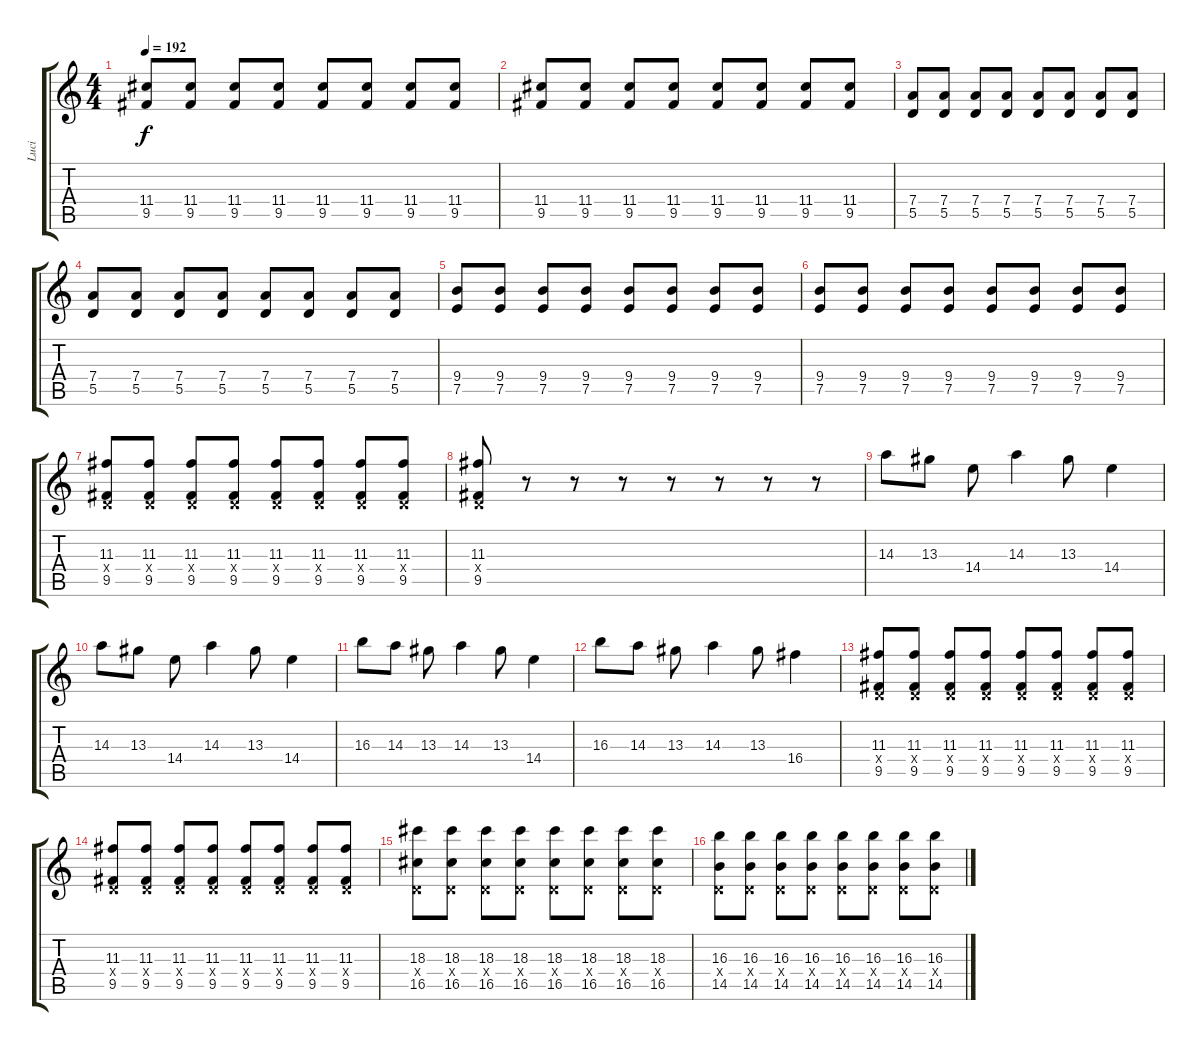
\track ("Luci" "Luci") {instrument electricguitarjazz}
\staff {score tabs}
\tuning (E4 B3 G3 D3 A2 D2) {hide}
\ts (4 4)
\tempo 192
\clef g2
\ks c
(11.4 9.5).8{dy f instrument electricguitarmuted} (11.4 9.5).8 (11.4 9.5).8 (11.4 9.5).8 (11.4 9.5).8 (11.4 9.5).8 (11.4 9.5).8 (11.4 9.5).8 |
(11.4 9.5).8 (11.4 9.5).8 (11.4 9.5).8 (11.4 9.5).8 (11.4 9.5).8 (11.4 9.5).8 (11.4 9.5).8 (11.4 9.5).8 |
(7.4 5.5).8 (7.4 5.5).8 (7.4 5.5).8 (7.4 5.5).8 (7.4 5.5).8 (7.4 5.5).8 (7.4 5.5).8 (7.4 5.5).8 |
(7.4 5.5).8 (7.4 5.5).8 (7.4 5.5).8 (7.4 5.5).8 (7.4 5.5).8 (7.4 5.5).8 (7.4 5.5).8 (7.4 5.5).8 |
(9.4 7.5).8{instrument distortionguitar} (9.4 7.5).8 (9.4 7.5).8 (9.4 7.5).8 (9.4 7.5).8 (9.4 7.5).8 (9.4 7.5).8 (9.4 7.5).8 |
(9.4 7.5).8 (9.4 7.5).8 (9.4 7.5).8 (9.4 7.5).8 (9.4 7.5).8 (9.4 7.5).8 (9.4 7.5).8 (9.4 7.5).8 |
(11.3 0.4{x} 9.5).8 (11.3 0.4{x} 9.5).8 (11.3 0.4{x} 9.5).8 (11.3 0.4{x} 9.5).8 (11.3 0.4{x} 9.5).8 (11.3 0.4{x} 9.5).8 (11.3 0.4{x} 9.5).8 (11.3 0.4{x} 9.5).8 |
(11.3 0.4{x} 9.5).8 r.8 r.8 r.8 r.8 r.8 r.8 r.8 |
14.3.8{volume 16 instrument distortionguitar} 13.3.8 14.4.8 14.3.4 13.3.8 14.4.4 |
14.3.8{volume 16 instrument distortionguitar} 13.3.8 14.4.8 14.3.4 13.3.8 14.4.4 |
16.3.8 14.3.8 13.3.8 14.3.4 13.3.8 14.4.4 |
16.3.8 14.3.8 13.3.8 14.3.4 13.3.8 16.4.4 |
(11.3 0.4{x} 9.5).8 (11.3 0.4{x} 9.5).8 (11.3 0.4{x} 9.5).8 (11.3 0.4{x} 9.5).8 (11.3 0.4{x} 9.5).8 (11.3 0.4{x} 9.5).8 (11.3 0.4{x} 9.5).8 (11.3 0.4{x} 9.5).8 |
(11.3 0.4{x} 9.5).8 (11.3 0.4{x} 9.5).8 (11.3 0.4{x} 9.5).8 (11.3 0.4{x} 9.5).8 (11.3 0.4{x} 9.5).8 (11.3 0.4{x} 9.5).8 (11.3 0.4{x} 9.5).8 (11.3 0.4{x} 9.5).8 |
(18.3 0.4{x} 16.5).8 (18.3 0.4{x} 16.5).8 (18.3 0.4{x} 16.5).8 (18.3 0.4{x} 16.5).8 (18.3 0.4{x} 16.5).8 (18.3 0.4{x} 16.5).8 (18.3 0.4{x} 16.5).8 (18.3 0.4{x} 16.5).8 |
(16.3 0.4{x} 14.5).8 (16.3 0.4{x} 14.5).8 (16.3 0.4{x} 14.5).8 (16.3 0.4{x} 14.5).8 (16.3 0.4{x} 14.5).8 (16.3 0.4{x} 14.5).8 (16.3 0.4{x} 14.5).8 (16.3 0.4{x} 14.5).8
